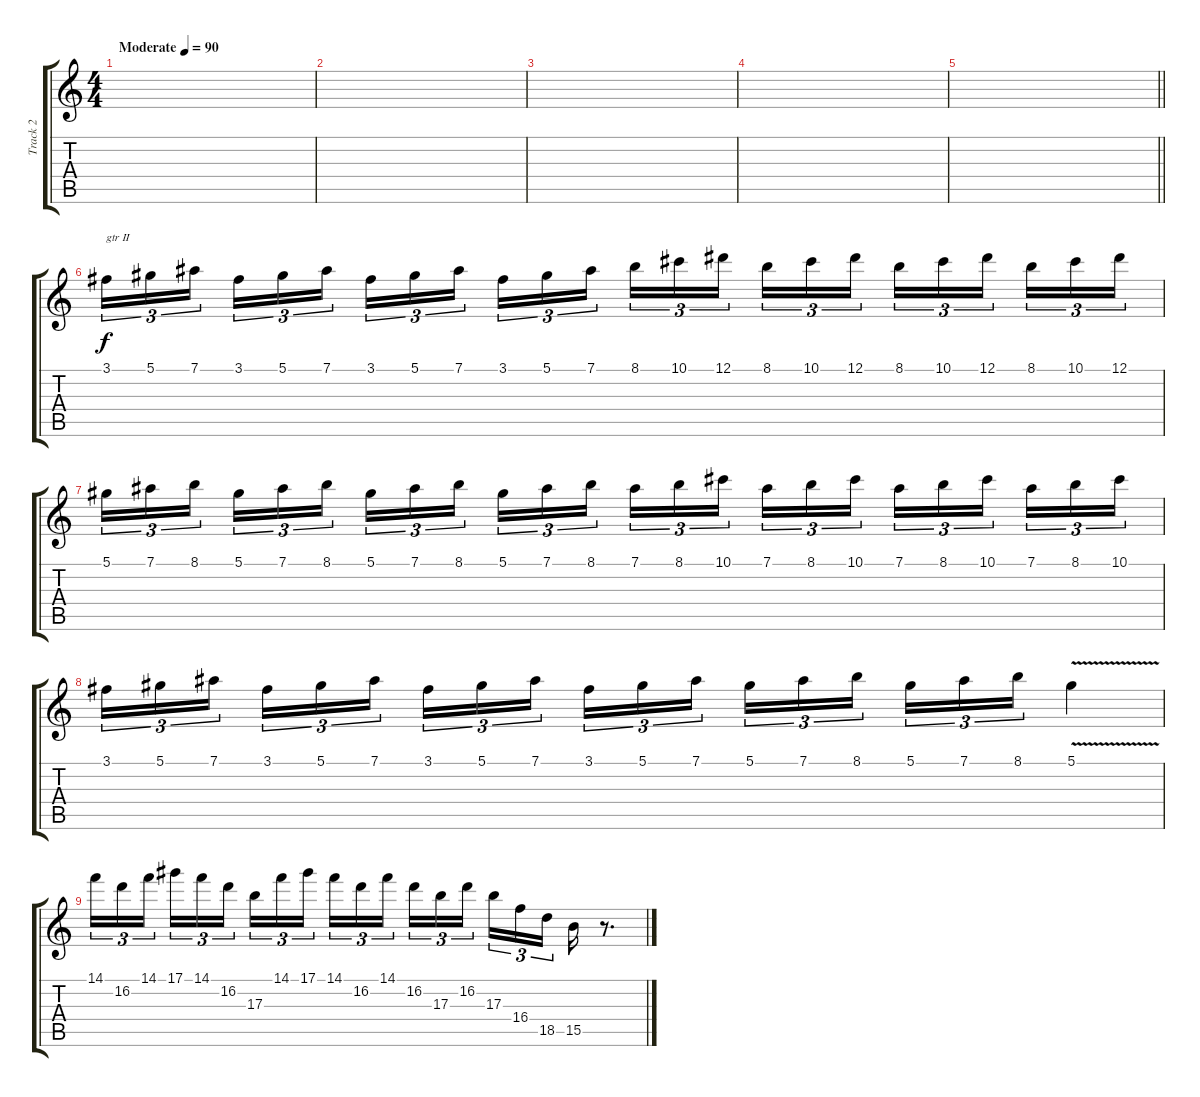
\track ("Track 2" "Track 2") {instrument overdrivenguitar}
\staff {score tabs}
\tuning (Eb4 Bb3 Gb3 Db3 Ab2 Eb2) {hide}
\ts (4 4)
\tempo (90 "Moderate")
\clef g2
\ks c
|
|
|
|
\barLineRight lightlight
|
3.1.16{tu (3 2) txt "gtr II" instrument overdrivenguitar} 5.1.16{tu (3 2)} 7.1.16{tu (3 2) beam splitsecondary} 3.1.16{tu (3 2)} 5.1.16{tu (3 2)} 7.1.16{tu (3 2)} 3.1.16{tu (3 2)} 5.1.16{tu (3 2)} 7.1.16{tu (3 2) beam splitsecondary} 3.1.16{tu (3 2)} 5.1.16{tu (3 2)} 7.1.16{tu (3 2)} 8.1.16{tu (3 2)} 10.1.16{tu (3 2)} 12.1.16{tu (3 2) beam splitsecondary} 8.1.16{tu (3 2)} 10.1.16{tu (3 2)} 12.1.16{tu (3 2)} 8.1.16{tu (3 2)} 10.1.16{tu (3 2)} 12.1.16{tu (3 2) beam splitsecondary} 8.1.16{tu (3 2)} 10.1.16{tu (3 2)} 12.1.16{tu (3 2)} |
5.1.16{tu (3 2)} 7.1.16{tu (3 2)} 8.1.16{tu (3 2) beam splitsecondary} 5.1.16{tu (3 2)} 7.1.16{tu (3 2)} 8.1.16{tu (3 2)} 5.1.16{tu (3 2)} 7.1.16{tu (3 2)} 8.1.16{tu (3 2) beam splitsecondary} 5.1.16{tu (3 2)} 7.1.16{tu (3 2)} 8.1.16{tu (3 2)} 7.1.16{tu (3 2)} 8.1.16{tu (3 2)} 10.1.16{tu (3 2) beam splitsecondary} 7.1.16{tu (3 2)} 8.1.16{tu (3 2)} 10.1.16{tu (3 2)} 7.1.16{tu (3 2)} 8.1.16{tu (3 2)} 10.1.16{tu (3 2) beam splitsecondary} 7.1.16{tu (3 2)} 8.1.16{tu (3 2)} 10.1.16{tu (3 2)} |
3.1.16{tu (3 2)} 5.1.16{tu (3 2)} 7.1.16{tu (3 2) beam splitsecondary} 3.1.16{tu (3 2)} 5.1.16{tu (3 2)} 7.1.16{tu (3 2)} 3.1.16{tu (3 2)} 5.1.16{tu (3 2)} 7.1.16{tu (3 2) beam splitsecondary} 3.1.16{tu (3 2)} 5.1.16{tu (3 2)} 7.1.16{tu (3 2)} 5.1.16{tu (3 2)} 7.1.16{tu (3 2)} 8.1.16{tu (3 2) beam splitsecondary} 5.1.16{tu (3 2)} 7.1.16{tu (3 2)} 8.1.16{tu (3 2)} 5.1{v}.4 |
14.1.16{tu (3 2)} 16.2.16{tu (3 2)} 14.1.16{tu (3 2) beam splitsecondary} 17.1.16{tu (3 2)} 14.1.16{tu (3 2)} 16.2.16{tu (3 2)} 17.3.16{tu (3 2)} 14.1.16{tu (3 2)} 17.1.16{tu (3 2) beam splitsecondary} 14.1.16{tu (3 2)} 16.2.16{tu (3 2)} 14.1.16{tu (3 2)} 16.2.16{tu (3 2)} 17.3.16{tu (3 2)} 16.2.16{tu (3 2) beam splitsecondary} 17.3.16{tu (3 2)} 16.4.16{tu (3 2)} 18.5.16{tu (3 2)} 15.5.16 r.8{d}
